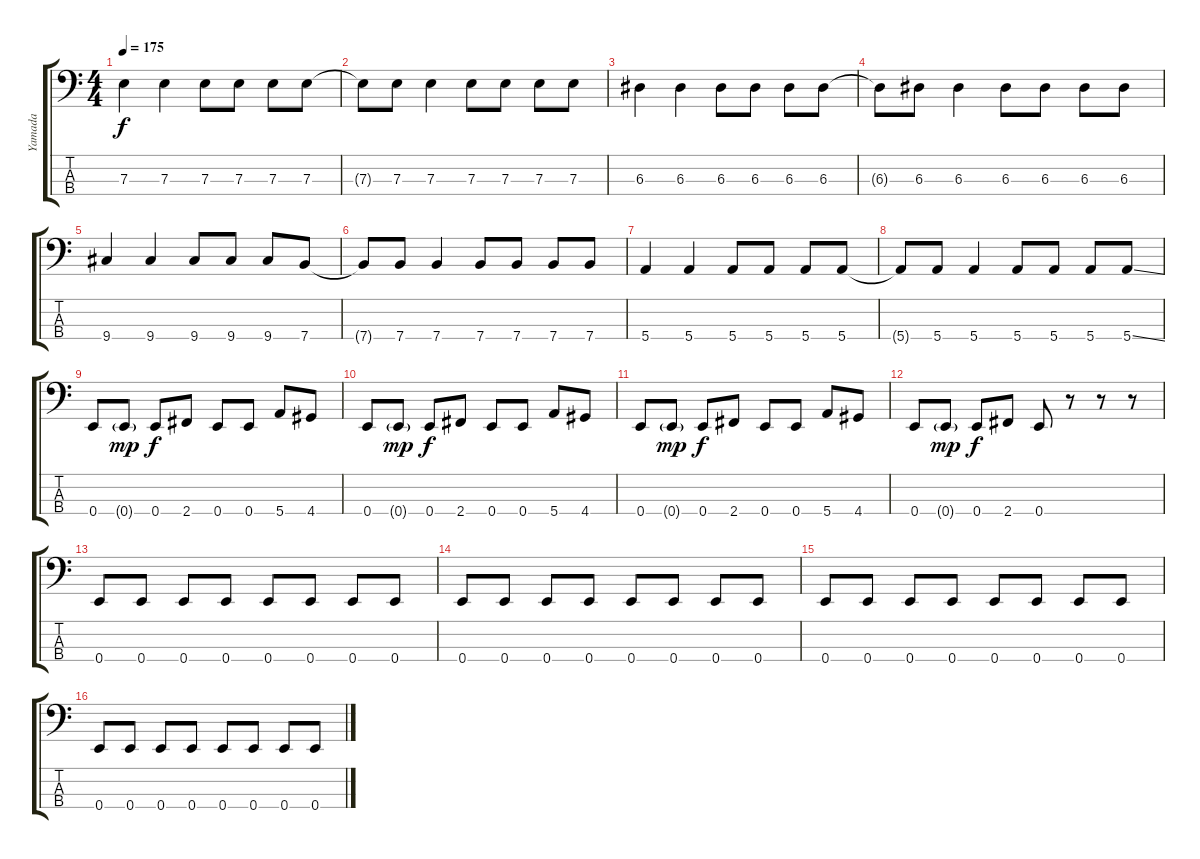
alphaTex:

\track ("Yamada" "Yamada") {instrument electricbasspick}
\staff {score tabs}
\tuning (G2 D2 A1 E1) {hide}
\ts (4 4)
\tempo 175
\clef f4
\ks c
7.3.4{dy f} 7.3.4 7.3.8 7.3.8 7.3.8 7.3.8 |
7.3{t}.8 7.3.8 7.3.4 7.3.8 7.3.8 7.3.8 7.3.8 |
6.3.4 6.3.4 6.3.8 6.3.8 6.3.8 6.3.8 |
6.3{t}.8 6.3.8 6.3.4 6.3.8 6.3.8 6.3.8 6.3.8 |
9.4.4 9.4.4 9.4.8 9.4.8 9.4.8 7.4.8 |
7.4{t}.8 7.4.8 7.4.4 7.4.8 7.4.8 7.4.8 7.4.8 |
5.4.4 5.4.4 5.4.8 5.4.8 5.4.8 5.4.8 |
5.4{t}.8 5.4.8 5.4.4 5.4.8 5.4.8 5.4.8 5.4{ss}.8 |
0.4.8 0.4{g}.8{dy mp} 0.4.8{dy f} 2.4.8 0.4.8 0.4.8 5.4.8 4.4.8 |
0.4.8 0.4{g}.8{dy mp} 0.4.8{dy f} 2.4.8 0.4.8 0.4.8 5.4.8 4.4.8 |
0.4.8 0.4{g}.8{dy mp} 0.4.8{dy f} 2.4.8 0.4.8 0.4.8 5.4.8 4.4.8 |
0.4.8 0.4{g}.8{dy mp} 0.4.8{dy f} 2.4.8 0.4.8 r.8 r.8 r.8 |
0.4.8 0.4.8 0.4.8 0.4.8 0.4.8 0.4.8 0.4.8 0.4.8 |
0.4.8 0.4.8 0.4.8 0.4.8 0.4.8 0.4.8 0.4.8 0.4.8 |
0.4.8 0.4.8 0.4.8 0.4.8 0.4.8 0.4.8 0.4.8 0.4.8 |
0.4.8 0.4.8 0.4.8 0.4.8 0.4.8 0.4.8 0.4.8 0.4.8
